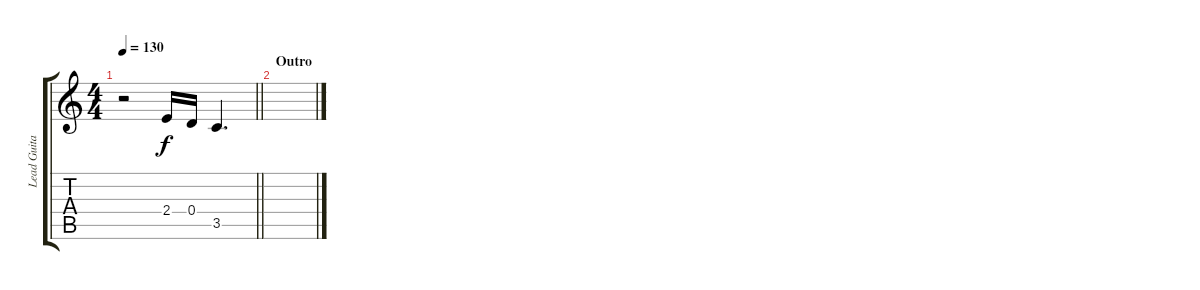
\track ("Lead Guitar" "Lead Guita") {instrument electricguitarclean}
\staff {score tabs}
\tuning (E4 B3 G3 D3 A2 E2) {hide}
\ts (4 4)
\tempo 130
\clef g2
\barLineRight lightlight
\ks c
r.2{dy f} 2.4.16 0.4.16 3.5.4{d} |
\section ("" "Outro")
